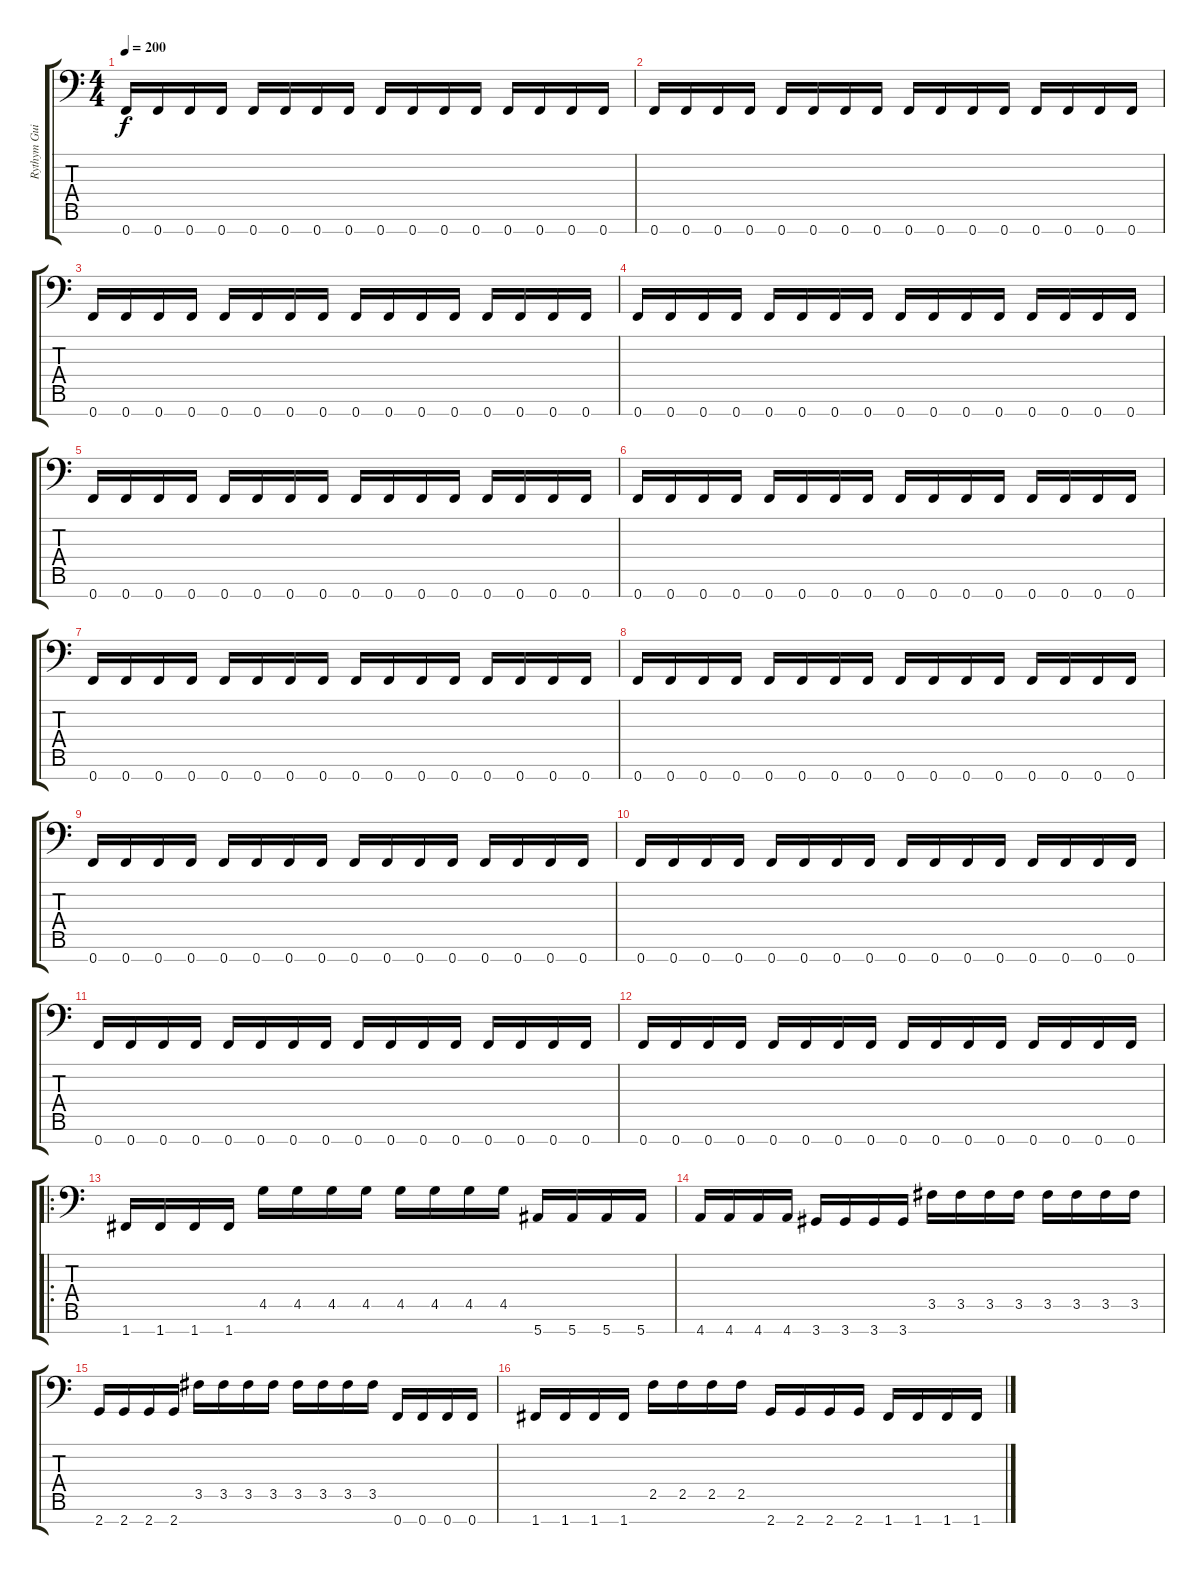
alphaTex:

\track ("Rythym Guitar 1 (Tuned To F)" "Rythym Gui") {instrument distortionguitar}
\staff {score tabs}
\tuning (Bb3 Gb3 Db3 Ab2 Eb2 Bb1 F1) {hide}
\ts (4 4)
\tempo 200
\clef f4
\ks c
0.7.16{dy f} 0.7.16 0.7.16 0.7.16 0.7.16 0.7.16 0.7.16 0.7.16 0.7.16 0.7.16 0.7.16 0.7.16 0.7.16 0.7.16 0.7.16 0.7.16 |
0.7.16 0.7.16 0.7.16 0.7.16 0.7.16 0.7.16 0.7.16 0.7.16 0.7.16 0.7.16 0.7.16 0.7.16 0.7.16 0.7.16 0.7.16 0.7.16 |
0.7.16 0.7.16 0.7.16 0.7.16 0.7.16 0.7.16 0.7.16 0.7.16 0.7.16 0.7.16 0.7.16 0.7.16 0.7.16 0.7.16 0.7.16 0.7.16 |
0.7.16 0.7.16 0.7.16 0.7.16 0.7.16 0.7.16 0.7.16 0.7.16 0.7.16 0.7.16 0.7.16 0.7.16 0.7.16 0.7.16 0.7.16 0.7.16 |
0.7.16 0.7.16 0.7.16 0.7.16 0.7.16 0.7.16 0.7.16 0.7.16 0.7.16 0.7.16 0.7.16 0.7.16 0.7.16 0.7.16 0.7.16 0.7.16 |
0.7.16 0.7.16 0.7.16 0.7.16 0.7.16 0.7.16 0.7.16 0.7.16 0.7.16 0.7.16 0.7.16 0.7.16 0.7.16 0.7.16 0.7.16 0.7.16 |
0.7.16 0.7.16 0.7.16 0.7.16 0.7.16 0.7.16 0.7.16 0.7.16 0.7.16 0.7.16 0.7.16 0.7.16 0.7.16 0.7.16 0.7.16 0.7.16 |
0.7.16 0.7.16 0.7.16 0.7.16 0.7.16 0.7.16 0.7.16 0.7.16 0.7.16 0.7.16 0.7.16 0.7.16 0.7.16 0.7.16 0.7.16 0.7.16 |
0.7.16 0.7.16 0.7.16 0.7.16 0.7.16 0.7.16 0.7.16 0.7.16 0.7.16 0.7.16 0.7.16 0.7.16 0.7.16 0.7.16 0.7.16 0.7.16 |
0.7.16 0.7.16 0.7.16 0.7.16 0.7.16 0.7.16 0.7.16 0.7.16 0.7.16 0.7.16 0.7.16 0.7.16 0.7.16 0.7.16 0.7.16 0.7.16 |
0.7.16 0.7.16 0.7.16 0.7.16 0.7.16 0.7.16 0.7.16 0.7.16 0.7.16 0.7.16 0.7.16 0.7.16 0.7.16 0.7.16 0.7.16 0.7.16 |
0.7.16 0.7.16 0.7.16 0.7.16 0.7.16 0.7.16 0.7.16 0.7.16 0.7.16 0.7.16 0.7.16 0.7.16 0.7.16 0.7.16 0.7.16 0.7.16 |
\ro
1.7.16 1.7.16 1.7.16 1.7.16 4.5.16 4.5.16 4.5.16 4.5.16 4.5.16 4.5.16 4.5.16 4.5.16 5.7.16 5.7.16 5.7.16 5.7.16 |
4.7.16 4.7.16 4.7.16 4.7.16 3.7.16 3.7.16 3.7.16 3.7.16 3.5.16 3.5.16 3.5.16 3.5.16 3.5.16 3.5.16 3.5.16 3.5.16 |
2.7.16 2.7.16 2.7.16 2.7.16 3.5.16 3.5.16 3.5.16 3.5.16 3.5.16 3.5.16 3.5.16 3.5.16 0.7.16 0.7.16 0.7.16 0.7.16 |
1.7.16 1.7.16 1.7.16 1.7.16 2.5.16 2.5.16 2.5.16 2.5.16 2.7.16 2.7.16 2.7.16 2.7.16 1.7.16 1.7.16 1.7.16 1.7.16
